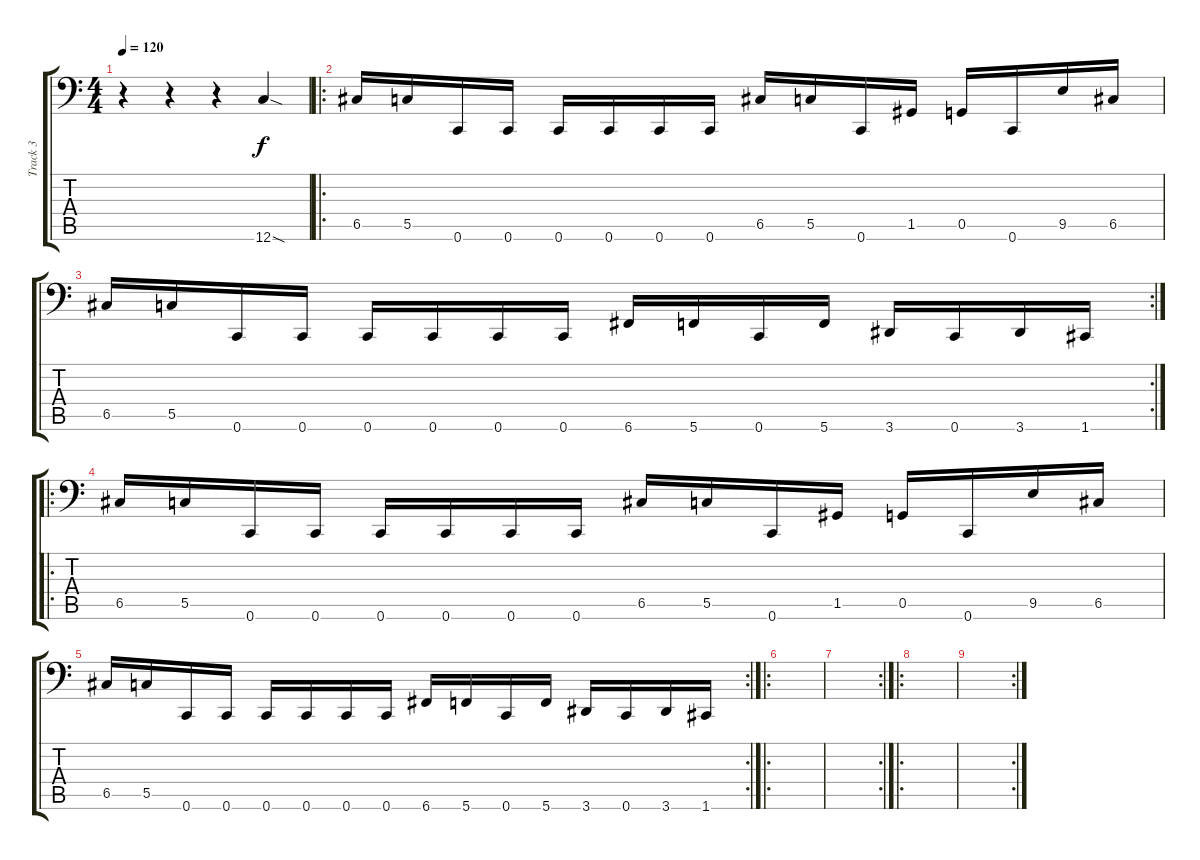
\track ("Track 3" "Track 3") {instrument electricbasspick}
\staff {score tabs}
\tuning (D3 A2 F2 C2 G1 C1) {hide}
\ts (4 4)
\tempo 120
\clef f4
\ks c
r.4{dy f instrument electricbasspick} r.4 r.4 12.6{sod}.4 |
\ro
6.5.16 5.5.16 0.6.16 0.6.16 0.6.16 0.6.16 0.6.16 0.6.16 6.5.16 5.5.16 0.6.16 1.5.16 0.5.16 0.6.16 9.5.16 6.5.16 |
\rc 2
6.5.16 5.5.16 0.6.16 0.6.16 0.6.16 0.6.16 0.6.16 0.6.16 6.6.16 5.6.16 0.6.16 5.6.16 3.6.16 0.6.16 3.6.16 1.6.16 |
\ro
6.5.16 5.5.16 0.6.16 0.6.16 0.6.16 0.6.16 0.6.16 0.6.16 6.5.16 5.5.16 0.6.16 1.5.16 0.5.16 0.6.16 9.5.16 6.5.16 |
\rc 2
6.5.16 5.5.16 0.6.16 0.6.16 0.6.16 0.6.16 0.6.16 0.6.16 6.6.16 5.6.16 0.6.16 5.6.16 3.6.16 0.6.16 3.6.16 1.6.16 |
\ro
|
\rc 2
|
\ro
|
\rc 2
